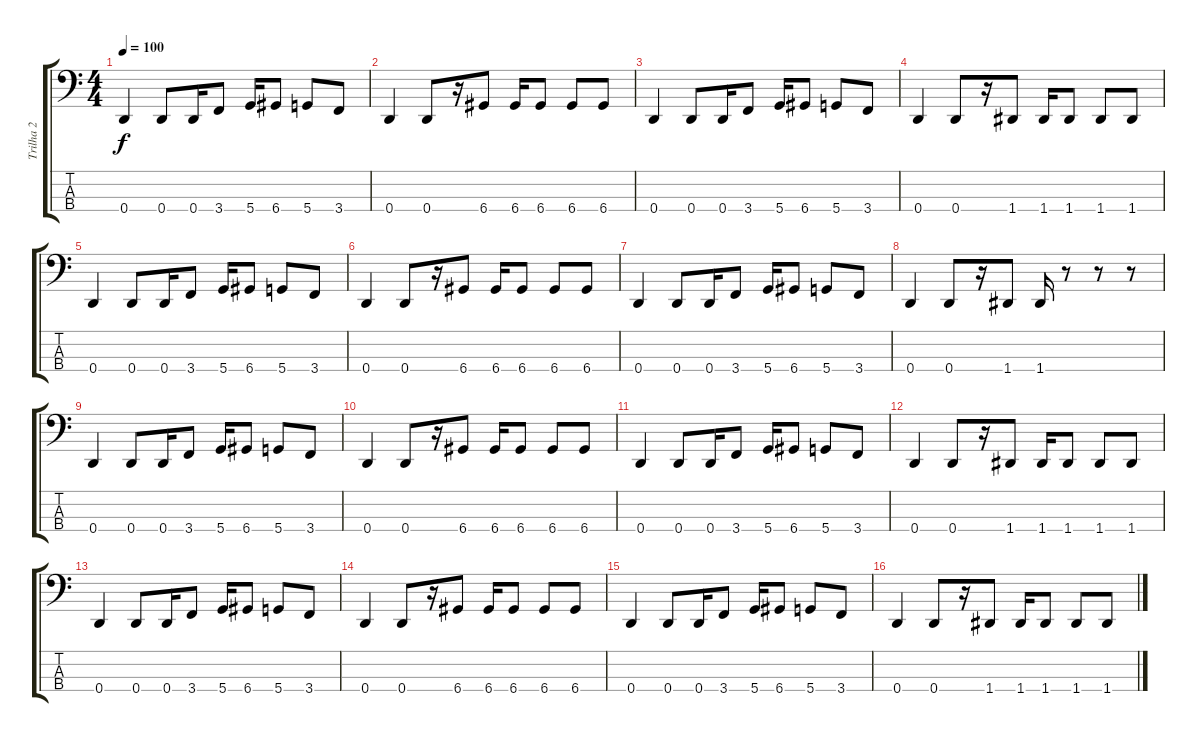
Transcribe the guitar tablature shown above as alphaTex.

\track ("Trilha 2" "Trilha 2") {instrument electricbasspick}
\staff {score tabs}
\tuning (G2 D2 A1 D1) {hide}
\ts (4 4)
\tempo 100
\clef f4
\ks c
0.4.4{dy f instrument electricbasspick} 0.4.8 0.4.16 3.4.8 5.4.16 6.4.8 5.4.8 3.4.8 |
0.4.4 0.4.8 r.16 6.4.8 6.4.16 6.4.8 6.4.8 6.4.8 |
0.4.4 0.4.8 0.4.16 3.4.8 5.4.16 6.4.8 5.4.8 3.4.8 |
0.4.4 0.4.8 r.16 1.4.8 1.4.16 1.4.8 1.4.8 1.4.8 |
0.4.4 0.4.8 0.4.16 3.4.8 5.4.16 6.4.8 5.4.8 3.4.8 |
0.4.4 0.4.8 r.16 6.4.8 6.4.16 6.4.8 6.4.8 6.4.8 |
0.4.4 0.4.8 0.4.16 3.4.8 5.4.16 6.4.8 5.4.8 3.4.8 |
0.4.4 0.4.8 r.16 1.4.8 1.4.16 r.8 r.8 r.8 |
0.4.4 0.4.8 0.4.16 3.4.8 5.4.16 6.4.8 5.4.8 3.4.8 |
0.4.4 0.4.8 r.16 6.4.8 6.4.16 6.4.8 6.4.8 6.4.8 |
0.4.4 0.4.8 0.4.16 3.4.8 5.4.16 6.4.8 5.4.8 3.4.8 |
0.4.4 0.4.8 r.16 1.4.8 1.4.16 1.4.8 1.4.8 1.4.8 |
0.4.4 0.4.8 0.4.16 3.4.8 5.4.16 6.4.8 5.4.8 3.4.8 |
0.4.4 0.4.8 r.16 6.4.8 6.4.16 6.4.8 6.4.8 6.4.8 |
0.4.4 0.4.8 0.4.16 3.4.8 5.4.16 6.4.8 5.4.8 3.4.8 |
0.4.4 0.4.8 r.16 1.4.8 1.4.16 1.4.8 1.4.8 1.4.8
